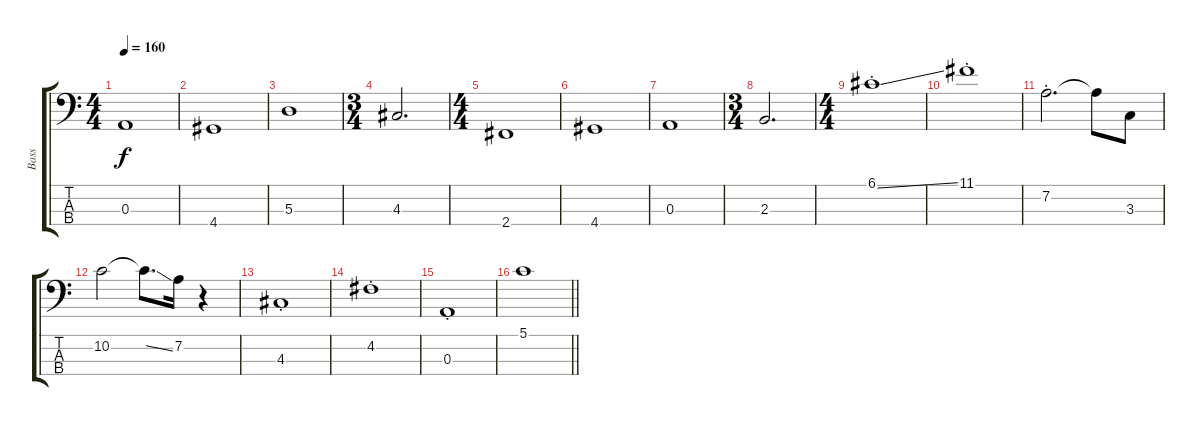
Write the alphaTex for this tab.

\track ("Bass" "Bass") {instrument electricbassfinger}
\staff {score tabs}
\tuning (G2 D2 A1 E1) {hide}
\ts (4 4)
\tempo 160
\clef f4
\ks c
0.3.1{dy f} |
4.4.1 |
5.3.1 |
\ts (3 4)
4.3.2{d} |
\ts (4 4)
2.4.1 |
4.4.1 |
0.3.1 |
\ts (3 4)
2.3.2{d} |
\ts (4 4)
6.1{ss st}.1 |
11.1{st}.1 |
7.2{st}.2{d} 7.2{t}.8 3.3.8 |
10.2.2 10.2{ss t}.8{d} 7.2.16 r.4 |
4.3{st}.1 |
4.2{st}.1 |
0.3{st}.1 |
\barLineRight lightlight
5.1.1
